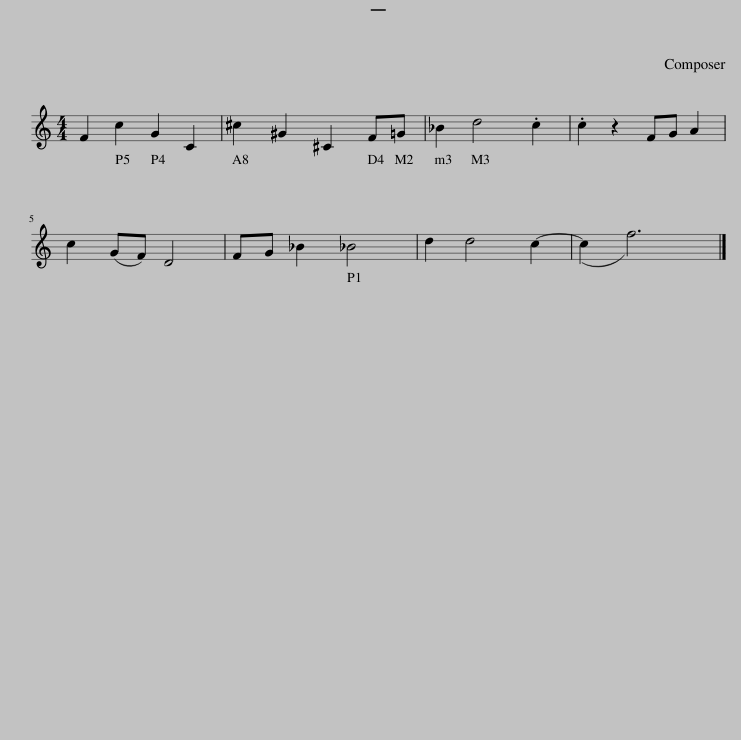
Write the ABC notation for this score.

X:1
L:1/8
M:4/4
I:linebreak $
K:C
V:1 treble
V:1
 F2 c2 G2 C2 | ^c2 ^G2 ^C2 F=G | _B2 d4 .c2 | .c2 z2 FG A2 |$ c2 (GF) D4 | %5
 FG _B2 _B4 | d2 d4 c2- | (c2 f6) |] %8
